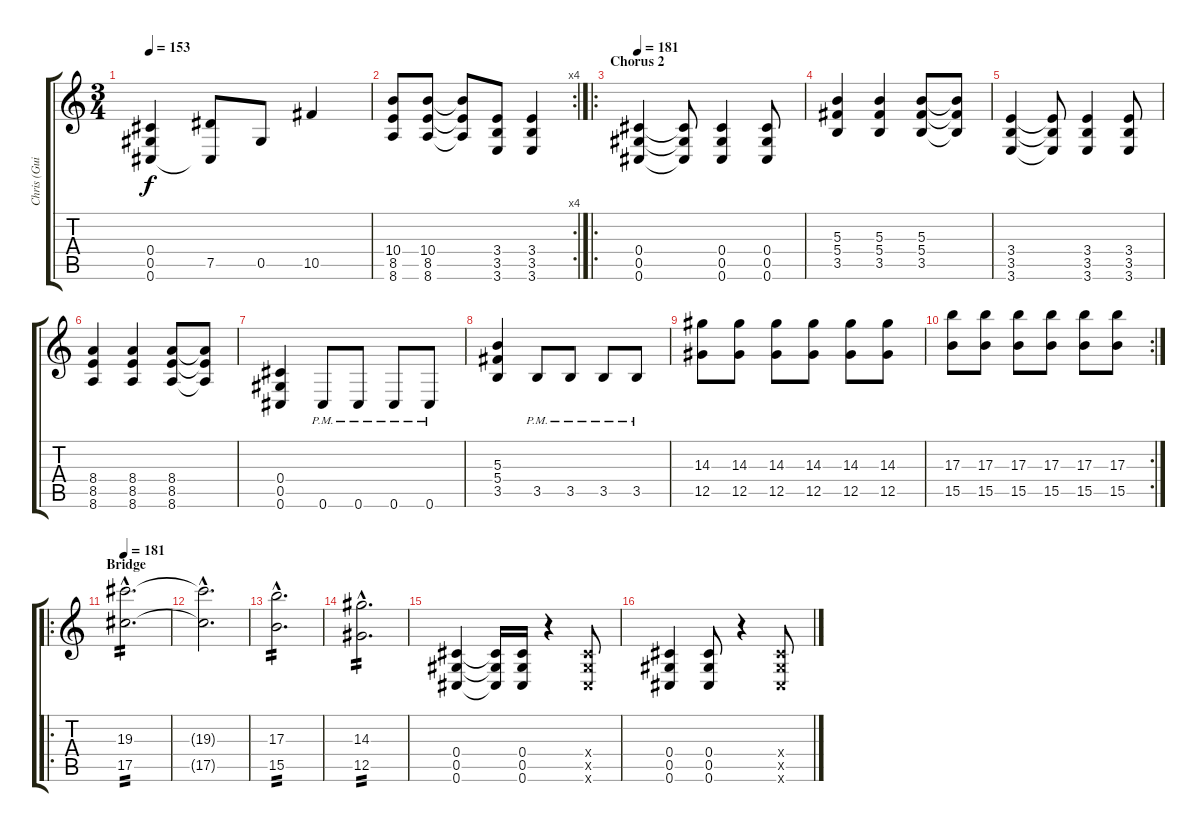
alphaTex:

\track ("Chris (Guitar 1)" "Chris (Gui") {instrument distortionguitar}
\staff {score tabs}
\tuning (Eb4 Bb3 Gb3 Db3 Ab2 Db2) {hide}
\ts (3 4)
\tempo 153
\clef g2
\ks c
(0.4 0.5 0.6).4{dy f} (7.5 0.6{t}).8 0.5.8 10.5.4 |
\rc 4
(10.4 8.5 8.6).8 (10.4 8.5 8.6).8 (10.4{t} 8.5{t} 8.6{t}).8 (3.4 3.5 3.6).8 (3.4 3.5 3.6).4 |
\ro
\section ("" "Chorus 2")
\tempo 157
\tempo 181
(0.4 0.5 0.6).4 (0.4{t} 0.5{t} 0.6{t}).8 (0.4 0.5 0.6).4 (0.4 0.5 0.6).8 |
(5.3 5.4 3.5).4 (5.3 5.4 3.5).4 (5.3 5.4 3.5).8 (5.3{t} 5.4{t} 3.5{t}).8 |
(3.4 3.5 3.6).4 (3.4{t} 3.5{t} 3.6{t}).8 (3.4 3.5 3.6).4 (3.4 3.5 3.6).8 |
(8.4 8.5 8.6).4 (8.4 8.5 8.6).4 (8.4 8.5 8.6).8 (8.4{t} 8.5{t} 8.6{t}).8 |
(0.4 0.5 0.6).4 0.6{pm}.8 0.6{pm}.8 0.6{pm}.8 0.6{pm}.8 |
(5.3 5.4 3.5).4 3.5{pm}.8 3.5{pm}.8 3.5{pm}.8 3.5{pm}.8 |
(14.3 12.5).8 (14.3 12.5).8 (14.3 12.5).8 (14.3 12.5).8 (14.3 12.5).8 (14.3 12.5).8 |
\rc 2
(17.3 15.5).8 (17.3 15.5).8 (17.3 15.5).8 (17.3 15.5).8 (17.3 15.5).8 (17.3 15.5).8 |
\ro
\section ("" "Bridge")
\tempo 181
(19.3{hac} 17.5{hac}).2{d tp 2} |
(19.3{hac t} 17.5{hac t}).2{d} |
(17.3{hac} 15.5{hac}).2{d tp 2} |
(14.3{hac} 12.5{hac}).2{d tp 2} |
(0.4 0.5 0.6).4 (0.4{t} 0.5{t} 0.6{t}).16 (0.4 0.5 0.6).16 r.4 (0.4{x} 0.5{x} 0.6{x}).8 |
(0.4 0.5 0.6).4 (0.4 0.5 0.6).8 r.4 (0.4{x} 0.5{x} 0.6{x}).8
